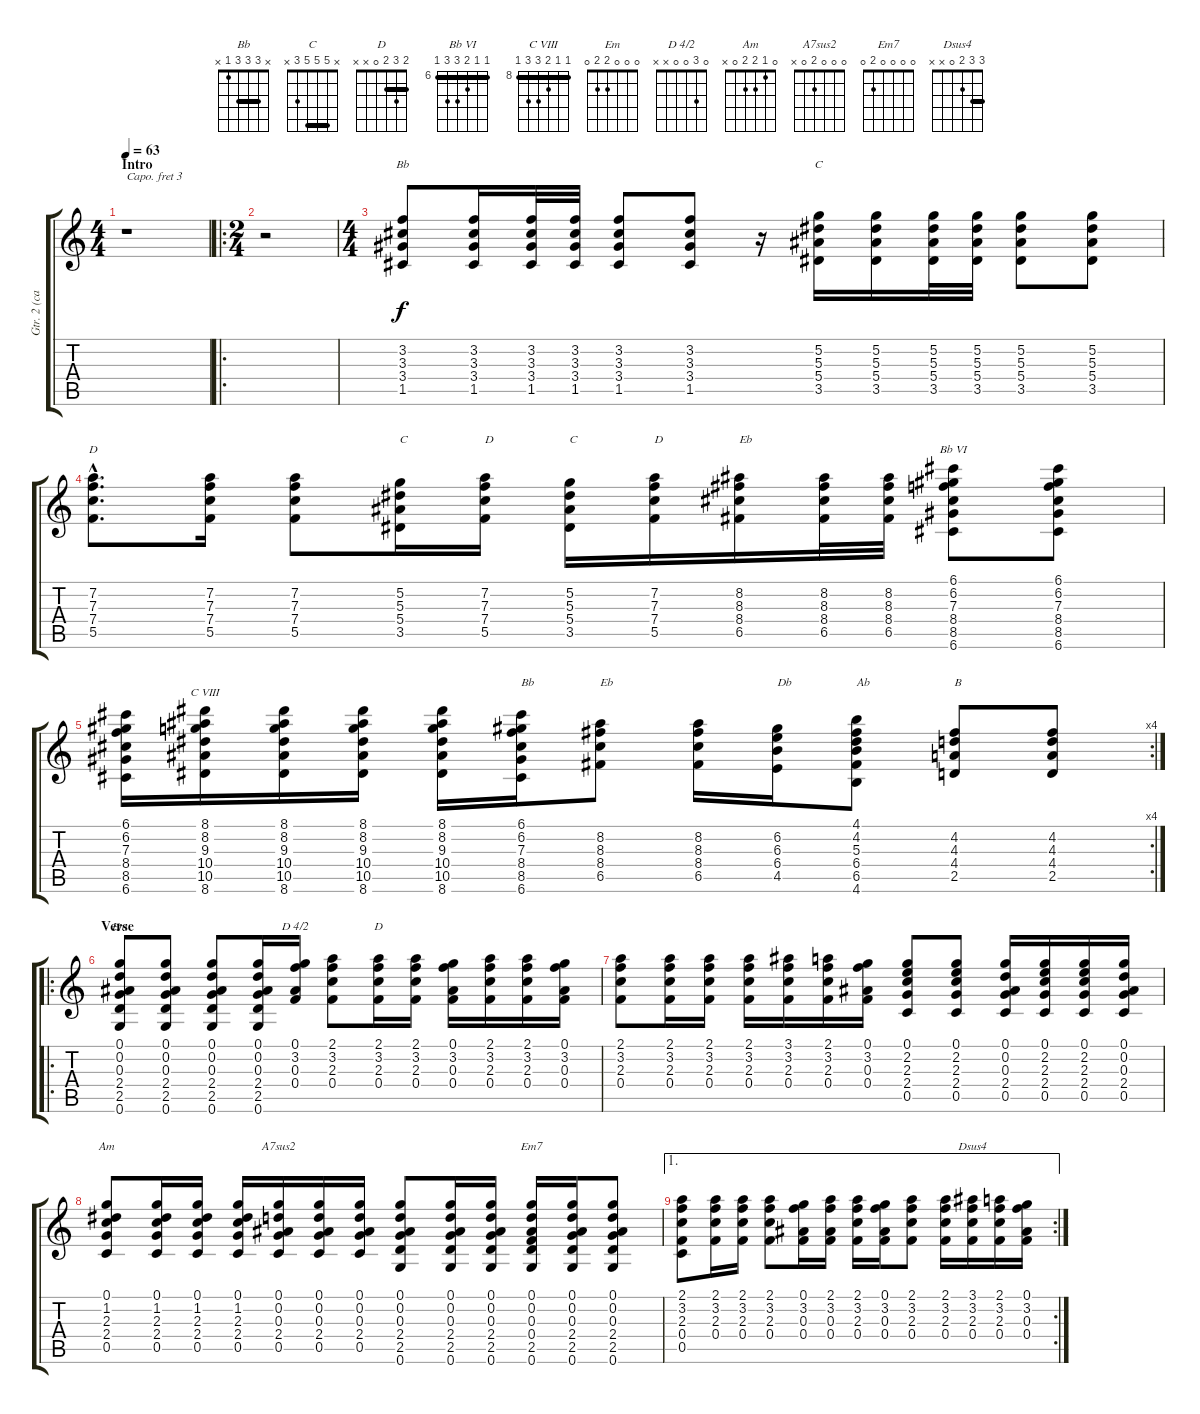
\track ("Gtr. 2 (capo 3)" "Gtr. 2 (ca") {instrument acousticguitarsteel}
\staff {score tabs}
\capo 3
\tuning (E4 B3 G3 D3 A2 E2) {hide}
\chord ("Bb" x 3 3 3 1 x) {barre 3}
\chord ("C" x 5 5 5 3 x) {barre 5}
\chord ("D" x 7 7 7 5 x) {firstfret 5 barre 7}
\chord ("Bb VI" 6 6 7 8 8 6) {firstfret 6 barre 6}
\chord ("C VIII" 8 8 9 10 10 8) {firstfret 8 barre 8}
\chord ("Em" 0 0 0 2 2 0)
\chord ("D 4/2" 0 3 0 0 x x)
\chord ("D" 2 3 2 0 x x) {barre 2}
\chord ("Am" 0 1 2 2 0 x)
\chord ("A7sus2" 0 0 0 2 0 x)
\chord ("Em7" 0 0 0 0 2 0)
\chord ("Dsus4" 3 3 2 0 x x) {barre 3}
\ts (4 4)
\section ("" "Intro")
\tempo 63
\clef g2
\ks c
r.1{dy f instrument acousticguitarsteel} |
\ro
\ts (2 4)
r.2 |
\ts (4 4)
(3.2 3.3 3.4 1.5).8{ch "Bb"} (3.2 3.3 3.4 1.5).16 (3.2 3.3 3.4 1.5).32 (3.2 3.3 3.4 1.5).32 (3.2 3.3 3.4 1.5).8 (3.2 3.3 3.4 1.5).8 r.16 (5.2 5.3 5.4 3.5).16{ch "C"} (5.2 5.3 5.4 3.5).16 (5.2 5.3 5.4 3.5).32 (5.2 5.3 5.4 3.5).32 (5.2 5.3 5.4 3.5).8 (5.2 5.3 5.4 3.5).8 |
(7.2{hac} 7.3{hac} 7.4{hac} 5.5{hac}).8{d ch "D"} (7.2 7.3 7.4 5.5).16 (7.2 7.3 7.4 5.5).8 (5.2 5.3 5.4 3.5).16{txt "C"} (7.2 7.3 7.4 5.5).16{txt "D"} (5.2 5.3 5.4 3.5).16{txt "C"} (7.2 7.3 7.4 5.5).16{txt "D"} (8.2 8.3 8.4 6.5).16{txt "Eb"} (8.2 8.3 8.4 6.5).32 (8.2 8.3 8.4 6.5).32 (6.1 6.2 7.3 8.4 8.5 6.6).8{ch "Bb VI"} (6.1 6.2 7.3 8.4 8.5 6.6).8 |
\rc 4
(6.1 6.2 7.3 8.4 8.5 6.6).16 (8.1 8.2 9.3 10.4 10.5 8.6).16{ch "C VIII"} (8.1 8.2 9.3 10.4 10.5 8.6).16 (8.1 8.2 9.3 10.4 10.5 8.6).16 (8.1 8.2 9.3 10.4 10.5 8.6).16 (6.1 6.2 7.3 8.4 8.5 6.6).16{txt "Bb "} (8.2 8.3 8.4 6.5).8{txt "Eb"} (8.2 8.3 8.4 6.5).16 (6.2 6.3 6.4 4.5).16{txt "Db"} (4.1 4.2 5.3 6.4 6.5 4.6).8{txt "Ab"} (4.2 4.3 4.4 2.5).8{txt "B"} (4.2 4.3 4.4 2.5).8 |
\ro
\section ("" "Verse")
(0.1 0.2 0.3 2.4 2.5 0.6).8{ch "Em"} (0.1 0.2 0.3 2.4 2.5 0.6).8 (0.1 0.2 0.3 2.4 2.5 0.6).8 (0.1 0.2 0.3 2.4 2.5 0.6).16 (0.1 3.2 0.3 0.4).16{ch "D 4/2"} (2.1 3.2 2.3 0.4).8 (2.1 3.2 2.3 0.4).16{ch "D"} (2.1 3.2 2.3 0.4).16 (0.1 3.2 0.3 0.4).16 (2.1 3.2 2.3 0.4).16 (2.1 3.2 2.3 0.4).16 (0.1 3.2 0.3 0.4).16 |
(2.1 3.2 2.3 0.4).8 (2.1 3.2 2.3 0.4).16 (2.1 3.2 2.3 0.4).16 (2.1 3.2 2.3 0.4).16 (3.1 3.2 2.3 0.4).16 (2.1 3.2 2.3 0.4).16 (0.1 3.2 0.3 0.4).16 (0.1 2.2 2.3 2.4 0.5).8 (0.1 2.2 2.3 2.4 0.5).8 (0.1 0.2 0.3 2.4 0.5).16 (0.1 2.2 2.3 2.4 0.5).16 (0.1 2.2 2.3 2.4 0.5).16 (0.1 0.2 0.3 2.4 0.5).16 |
(0.1 1.2 2.3 2.4 0.5).8{ch "Am"} (0.1 1.2 2.3 2.4 0.5).16 (0.1 1.2 2.3 2.4 0.5).16 (0.1 1.2 2.3 2.4 0.5).16 (0.1 0.2 0.3 2.4 0.5).16{ch "A7sus2"} (0.1 0.2 0.3 2.4 0.5).16 (0.1 0.2 0.3 2.4 0.5).16 (0.1 0.2 0.3 2.4 2.5 0.6).8 (0.1 0.2 0.3 2.4 2.5 0.6).16 (0.1 0.2 0.3 2.4 2.5 0.6).16 (0.1 0.2 0.3 0.4 2.5 0.6).16{ch "Em7"} (0.1 0.2 0.3 2.4 2.5 0.6).16 (0.1 0.2 0.3 2.4 2.5 0.6).8 |
\ae 1
\rc 2
(2.1 3.2 2.3 0.4 0.5).8 (2.1 3.2 2.3 0.4).16 (2.1 3.2 2.3 0.4).16 (2.1 3.2 2.3 0.4).8 (0.1 3.2 0.3 0.4).16 (2.1 3.2 0.3 0.4).16 (2.1 3.2 2.3 0.4).16 (0.1 3.2 0.3 0.4).16 (2.1 3.2 2.3 0.4).8 (2.1 3.2 2.3 0.4).16 (3.1 3.2 2.3 0.4).16{ch "Dsus4"} (2.1 3.2 2.3 0.4).16 (0.1 3.2 0.3 0.4).16
